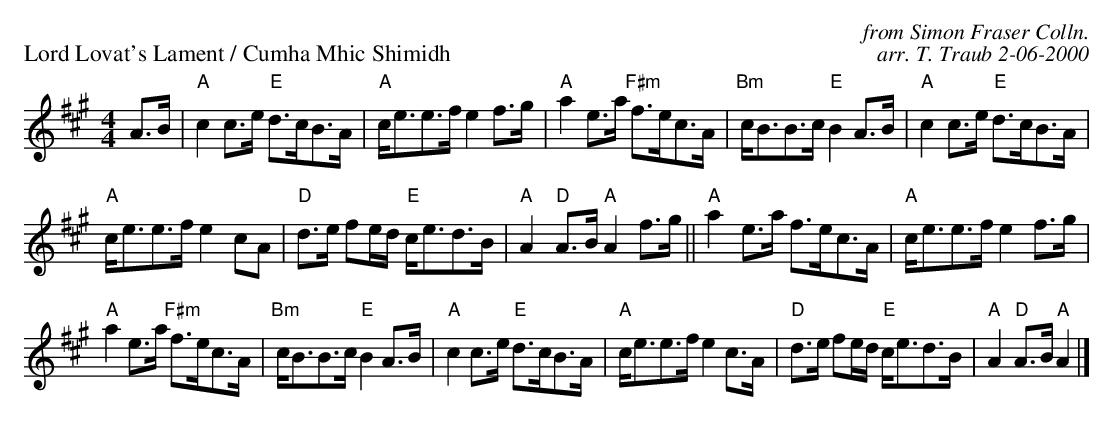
X:1
P:Lord Lovat's Lament / Cumha Mhic Shimidh
C:from Simon Fraser Colln.
C:arr. T. Traub 2-06-2000
M:4/4
K:A
L:1/8
A>B|"A"c2 c>e "E"d>cB>A|"A"c<ee>f e2 f>g|"A"a2 e>a "F#m"f>ec>A|"Bm"c<BB>c "E"B2 A>B|"A"c2 c>e "E"d>cB>A|
"A"c<ee>f e2 cA|"D"d>e fe/2d/2 "E"c<ed>B|"A"A2 "D"A>B "A"A2 f>g||"A"a2 e>a f>ec>A|"A"c<ee>f e2 f>g|
"A"a2 e>a "F#m"f>ec>A|"Bm"c<BB>c "E"B2 A>B|"A"c2 c>e "E"d>cB>A|"A"c<ee>f e2 c>A|"D"d>e fe/2d/2 "E"c<ed>B|"A"A2 "D"A>B "A"A2 |]
